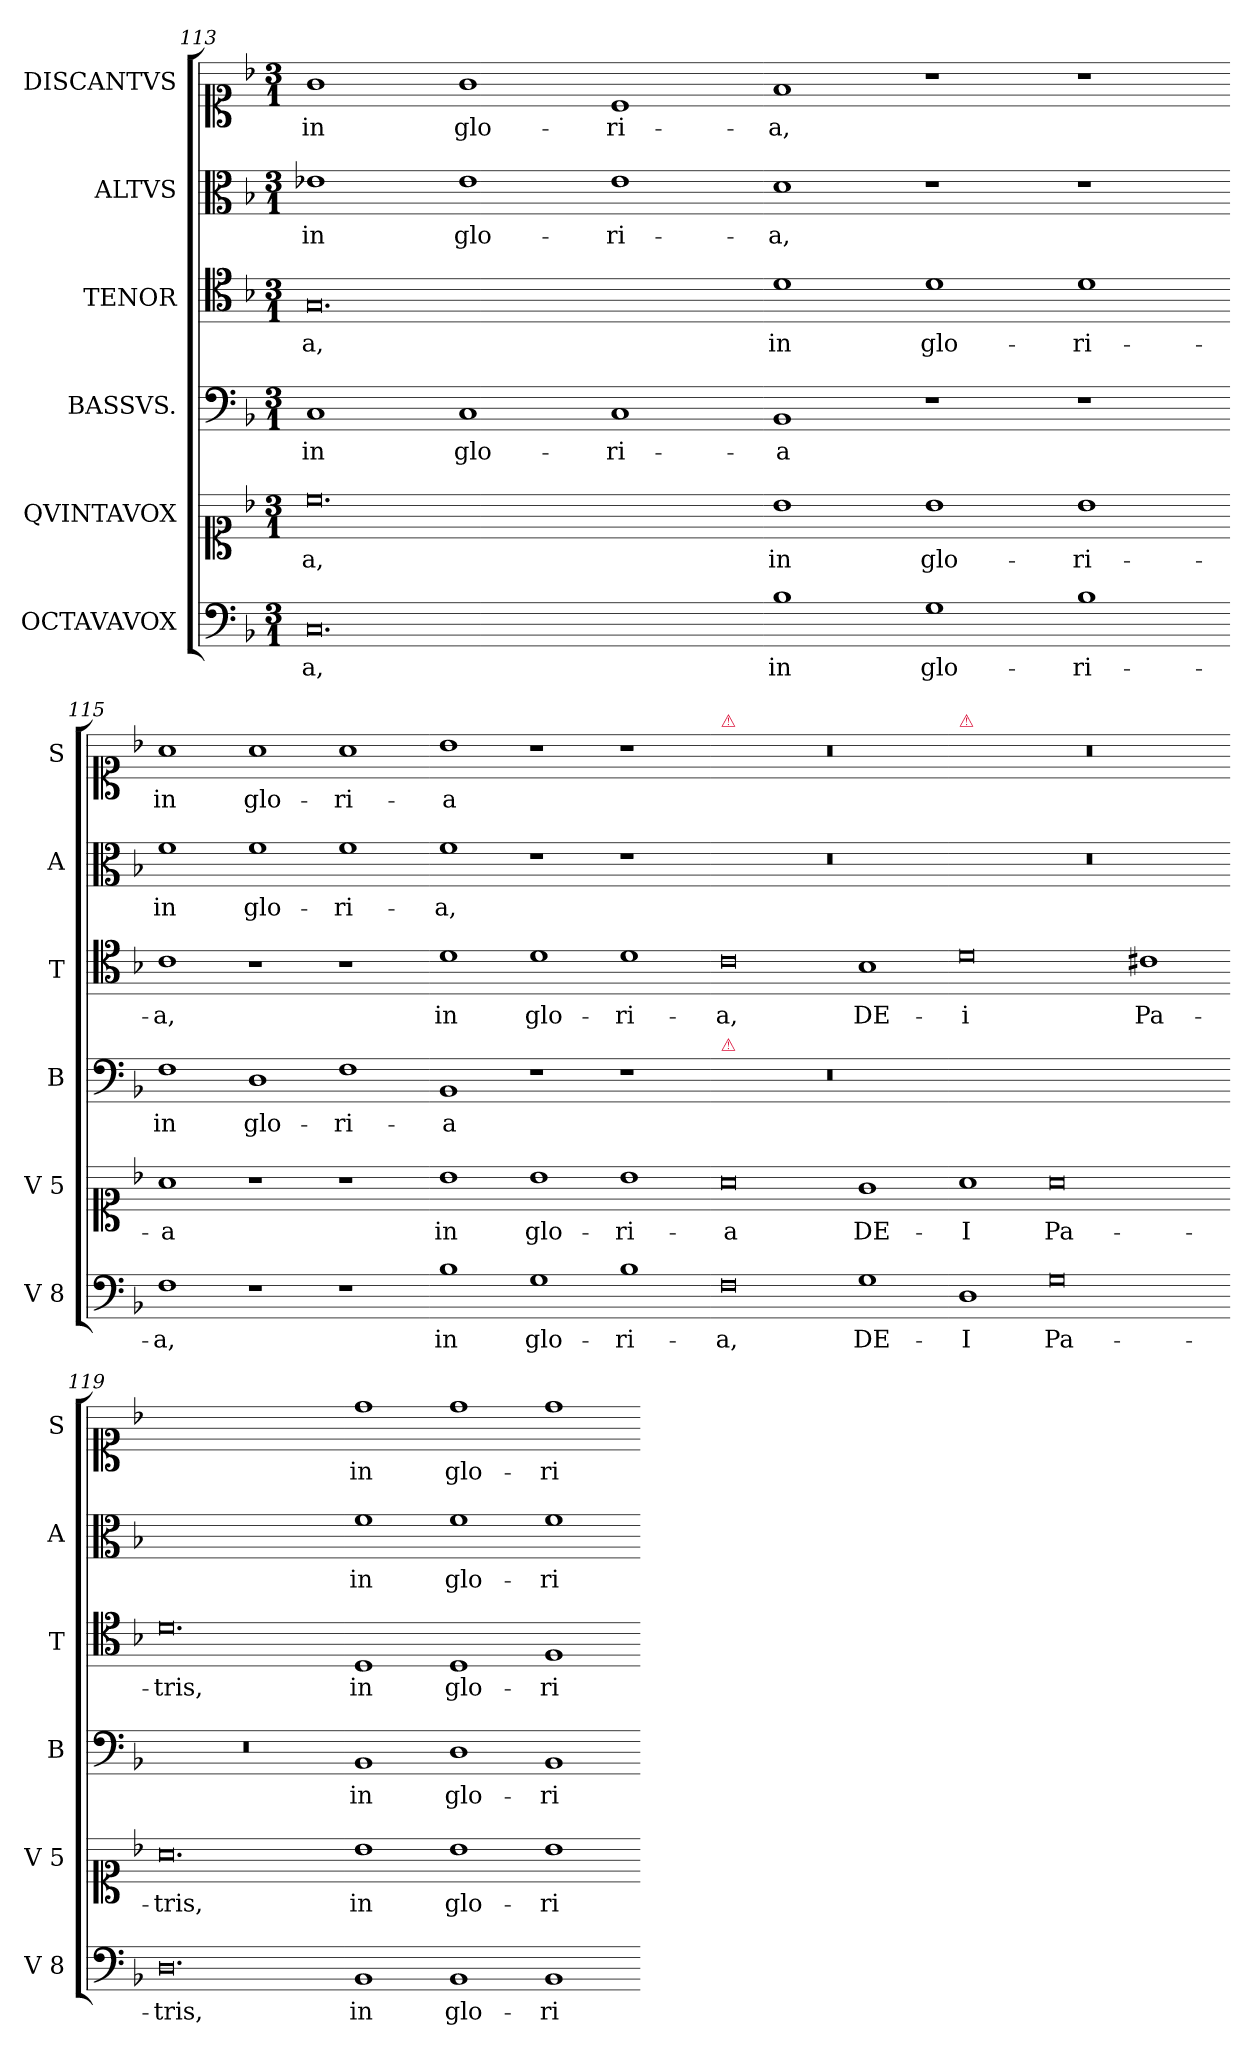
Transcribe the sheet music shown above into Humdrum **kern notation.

**kern	**text	**kern	**text	**kern	**text	**kern	**text	**kern	**text	**kern	**text
*part6	*part6	*part5	*part5	*part4	*part4	*part3	*part3	*part2	*part2	*part1	*part1
*staff6	*staff6	*staff5	*staff5	*staff4	*staff4	*staff3	*staff3	*staff2	*staff2	*staff1	*staff1
*I"OCTAVAVOX	*	*I"QVINTAVOX	*	*I"BASSVS.	*	*I"TENOR	*	*I"ALTVS	*	*I"DISCANTVS	*
*I'V 8	*	*I'V 5	*	*I'B	*	*I'T	*	*I'A	*	*I'S	*
*clefF4	*	*clefC1	*	*clefF4	*	*clefC4	*	*clefC3	*	*clefC1	*
*k[b-]	*	*k[b-]	*	*k[b-]	*	*k[b-]	*	*k[b-]	*	*k[b-]	*
*M3/1	*	*M3/1	*	*M3/1	*	*M3/1	*	*M3/1	*	*M3/1	*
=113	=113	=113	=113	=113	=113	=113	=113	=113	=113	=113	=113
!	!LO:LY:i	!	!LO:LY:i	!	!LO:LY:i	!	!LO:LY:i	!	!LO:LY:i	!	!LO:LY:i
0.C	-a,	0.cc	-a,	1C	in	0.G	-a,	1e-X	in	1g	in
!	!	!	!	!	!LO:LY:i	!	!	!	!LO:LY:i	!	!LO:LY:i
.	.	.	.	1C	glo-	.	.	1e-	glo-	1g	glo-
!	!	!	!	!	!LO:LY:i	!	!	!	!LO:LY:i	!	!LO:LY:i
.	.	.	.	1C	-ri-	.	.	1e-	-ri-	1c	-ri-
=114-	=114-	=114-	=114-	=114-	=114-	=114-	=114-	=114-	=114-	=114-	=114-
!	!	!	!	!	!LO:LY:i	!	!	!	!LO:LY:i	!	!LO:LY:i
1B-	in	1b-	in	1BB-	-a	1d	in	1d	-a,	1f	-a,
1G	glo-	1b-	glo-	1r	.	1d	glo-	1r	.	1r	.
1B-	-ri-	1b-	-ri-	1r	.	1d	-ri-	1r	.	1r	.
=115-	=115-	=115-	=115-	=115-	=115-	=115-	=115-	=115-	=115-	=115-	=115-
!	!	!	!	!	!LO:LY:i	!	!	!	!	!	!
1F	-a,	1a	-a	1F	in	1c	-a,	1f	in	1a	in
!	!	!	!	!	!LO:LY:i	!	!	!	!	!	!
1r	.	1r	.	1D	glo-	1r	.	1f	glo-	1a	glo-
!	!	!	!	!	!LO:LY:i	!	!	!	!	!	!
1r	.	1r	.	1F	-ri-	1r	.	1f	-ri-	1a	-ri-
=116-	=116-	=116-	=116-	=116-	=116-	=116-	=116-	=116-	=116-	=116-	=116-
!	!LO:LY:i	!	!	!	!LO:LY:i	!	!LO:LY:i	!	!	!	!
1B-	in	1b-	in	1BB-	-a	1d	in	1f	-a,	1b-	-a
!	!LO:LY:i	!	!	!	!	!	!LO:LY:i	!	!	!	!
1G	glo-	1b-	glo-	1r	.	1d	glo-	1r	.	1r	.
!	!LO:LY:i	!	!	!	!	!	!LO:LY:i	!	!	!	!
1B-	-ri-	1b-	-ri-	1r	.	1d	-ri-	1r	.	1r	.
=117-	=117-	=117-	=117-	=117-	=117-	=117-	=117-	=117-	=117-	=117-	=117-
!	!	!	!	!	!	!	!	!	!	!LO:TX:a:color=crimson:t=⚠	!
!	!	!	!	!LO:TX:a:color=crimson:t=⚠	!	!	!	!	!	!	!
!	!LO:LY:i	!	!	!LO:N:vis=0	!	!	!LO:LY:i	!LO:N:vis=0	!	!LO:N:vis=0	!
0F	-a,	0a	-a	1%3r	.	0c	-a,	1%3r	.	1%3r	.
1G	DE-	1g	DE-	.	.	1B-	DE-	.	.	.	.
=118-	=118-	=118-	=118-	=118-	=118-	=118-	=118-	=118-	=118-	=118-	=118-
!	!	!	!	!	!	!	!	!	!	!LO:TX:a:color=crimson:t=⚠	!
!	!	!	!	!	!	!	!	!LO:N:vis=00	!	!LO:N:vis=00	!
1D	-I	1a	I	1%3ryy	.	0d	-i	1%3r	.	1%3r	.
0G	Pa-	0a	Pa-	.	.	.	.	.	.	.	.
.	.	.	.	.	.	1c#X	Pa-	.	.	.	.
=119-	=119-	=119-	=119-	=119-	=119-	=119-	=119-	=119-	=119-	=119-	=119-
!	!	!	!	!LO:N:vis=00	!	!	!	!	!	!	!
0.D	-tris,	0.a	-tris,	1%3r	.	0.d	-tris,	1%3ryy	.	1%3ryy	.
=120-	=120-	=120-	=120-	=120-	=120-	=120-	=120-	=120-	=120-	=120-	=120-
!	!	!	!LO:LY:i	!	!LO:LY:i	!	!	!	!LO:LY:i	!	!LO:LY:i
1BB-	in	1b-	in	1BB-	in	1D	in	1f	in	1dd	in
!	!	!	!LO:LY:i	!	!LO:LY:i	!	!	!	!LO:LY:i	!	!LO:LY:i
1BB-	glo-	1b-	glo-	1D	glo-	1D	glo-	1f	glo-	1dd	glo-
!	!	!	!LO:LY:i	!	!LO:LY:i	!	!	!	!LO:LY:i	!	!LO:LY:i
1BB-	-ri-	1b-	-ri-	1BB-	-ri-	1F	-ri-	1f	-ri-	1dd	-ri-
=-	=-	=-	=-	=-	=-	=-	=-	=-	=-	=-	=-
*-	*-	*-	*-	*-	*-	*-	*-	*-	*-	*-	*-
